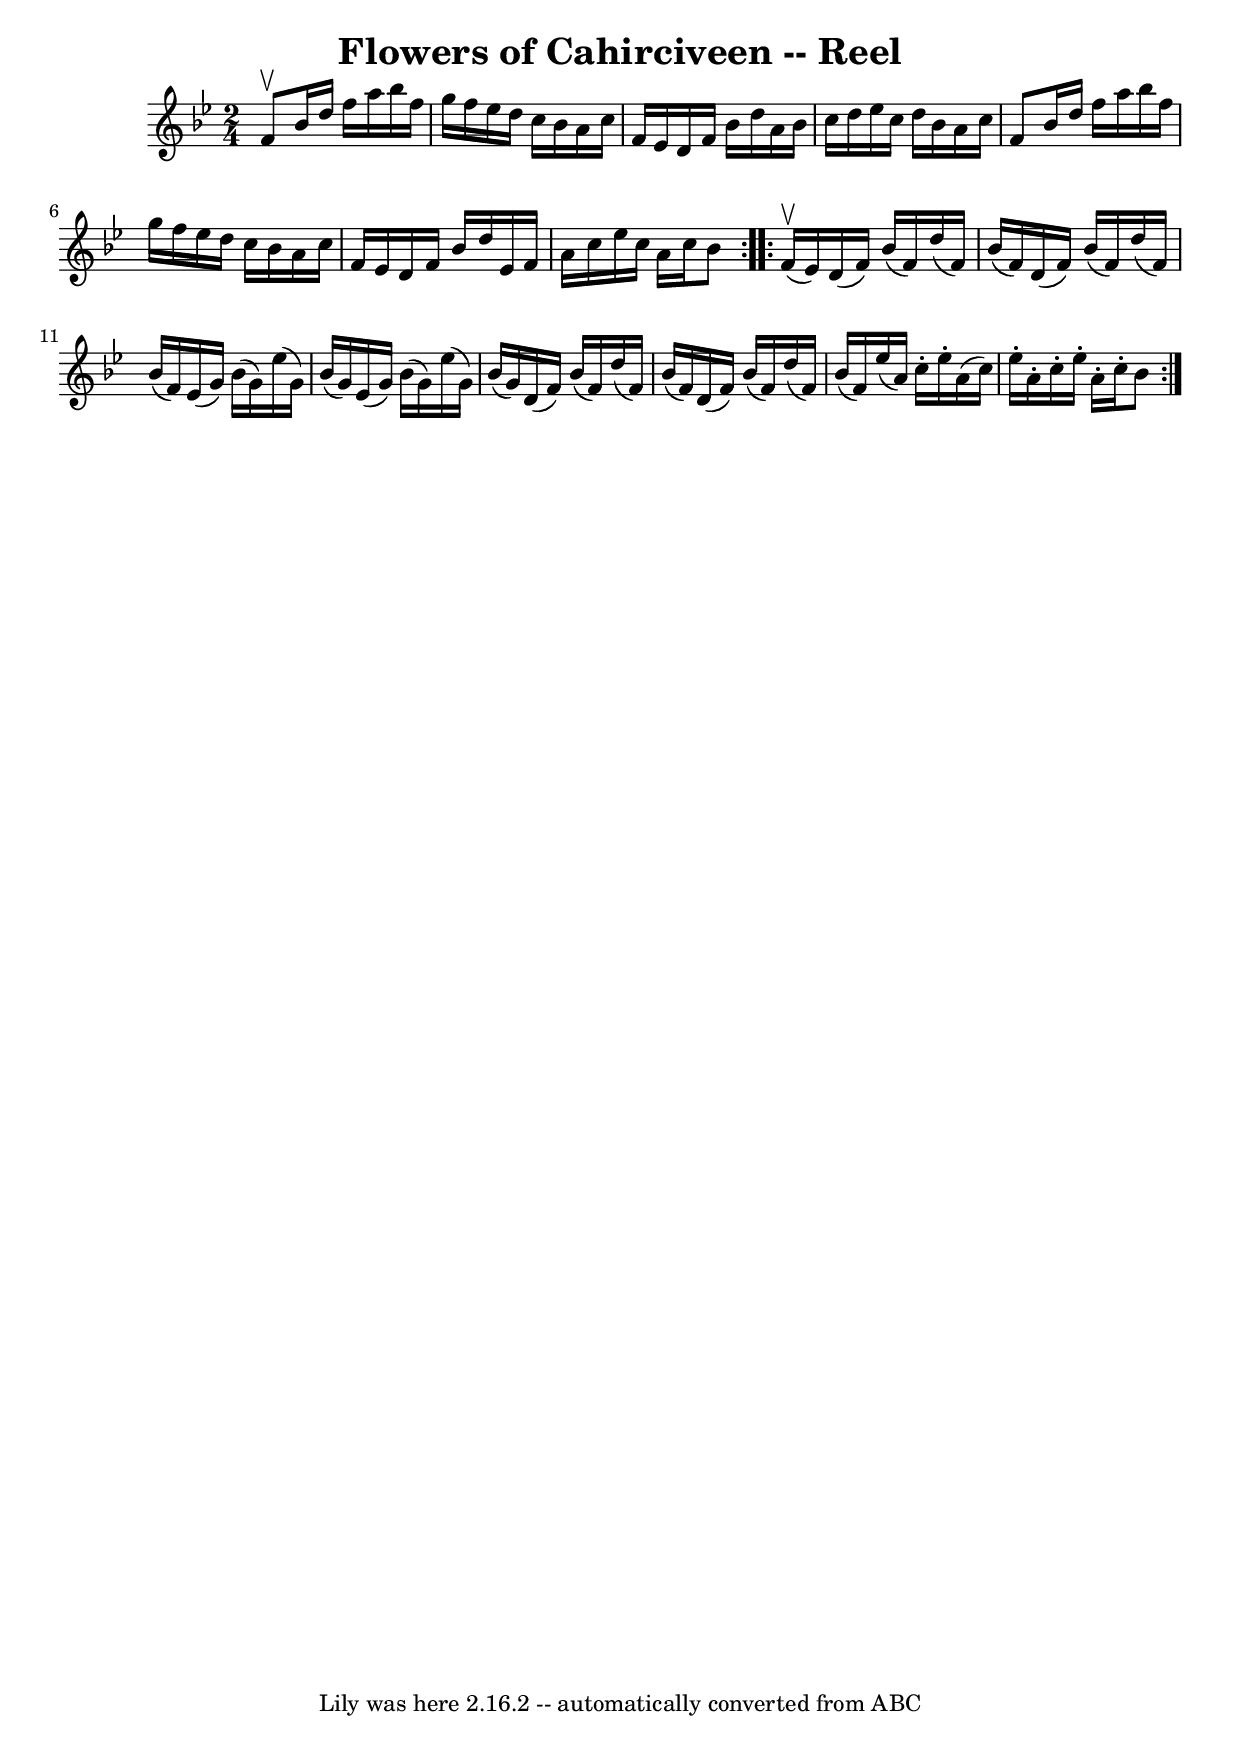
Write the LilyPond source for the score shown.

\version "2.16.2"
\include "Mammoth.ily"
\header {
  %% book = "Ryan's Mammoth Collection"
  crossRefNumber = "1"
  footnotes = ""
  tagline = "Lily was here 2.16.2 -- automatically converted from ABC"
  title = "Flowers of Cahirciveen -- Reel"

}
voicedefault =  {



  \repeat volta 2 {

    \time 2/4 
    \key bes \major f'8^\upbow |
    bes'16 d''16 f''16    
    a''16 bes''16 f''16 g''16 f''16  |
    ees''16 d''16    
    c''16 bes'16 a'16 c''16 f'16 ees'16  |
    d'16 f'16    
    bes'16 d''16 a'16 bes'16 c''16 d''16  |
    ees''16    
    c''16 d''16 bes'16 a'16 c''16 f'8  |
    bes'16 d''16  
    f''16 a''16 bes''16 f''16 g''16 f''16  |
    ees''16    
    d''16 c''16 bes'16 a'16 c''16 f'16 ees'16  |
    d'16    
    f'16 bes'16 d''16 ees'16 f'16 a'16 c''16  |
    ees''16  
    c''16 a'16 c''16 bes'8  
  } 
  \repeat volta 2 {
    f'16^\upbow(
    ees'16) |
    d'16 (f'16) bes'16 (f'16) d''16 (f'16  -) bes'16 (f'16) |
    d'16 (f'16) bes'16 (f'16)   
    d''16 (f'16) bes'16 (f'16) |
    ees'16 (g'16)   
    bes'16 (g'16) ees''16 (g'16) bes'16 (g'16) |
    
    ees'16 (g'16) bes'16 (g'16) ees''16 (g'16) bes'16 (
    g'16) |
    d'16 (f'16) bes'16 (f'16) d''16 (f'16  -) bes'16 (f'16) |
    d'16 (f'16) bes'16 (f'16)   
    d''16 (f'16) bes'16 (f'16) |
    ees''16 (a'16)   
    c''16 -. ees''16 -. a'16 (c''16) ees''16 -. a'16 -. |
    
    c''16 -. ees''16 -. a'16 -. c''16 -. bes'8  
  }   

}

\score{
  <<

    \context Staff="default"
    {
      \voicedefault 
      
    }

  >>
  \layout {
    
  }
  \midi {
  }

}
